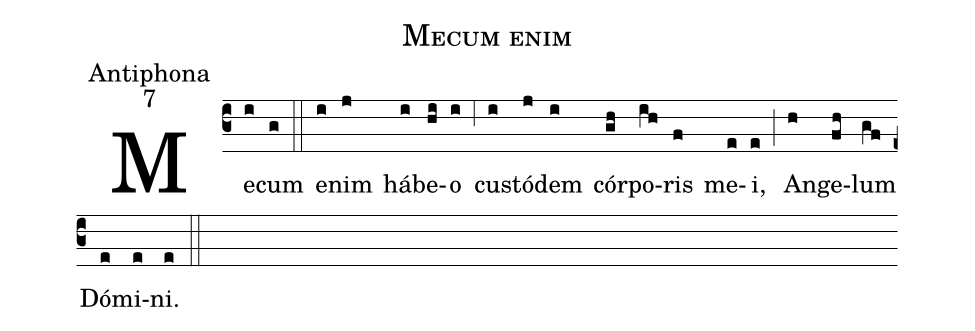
name:Mecum enim;
office-part:Antiphona;
mode:7;
%%
(c3) Me(i)cum(g) (::)
e(i)nim(j) há(i)be(hi)o(i) (,6) cu(i)stó(j)dem(i) cór(gh)po(ih)ris(f) me(e)i,(e) (;) An(h)ge(fh)lum(gf) Dó(e)mi(e)ni.(e) (::)
